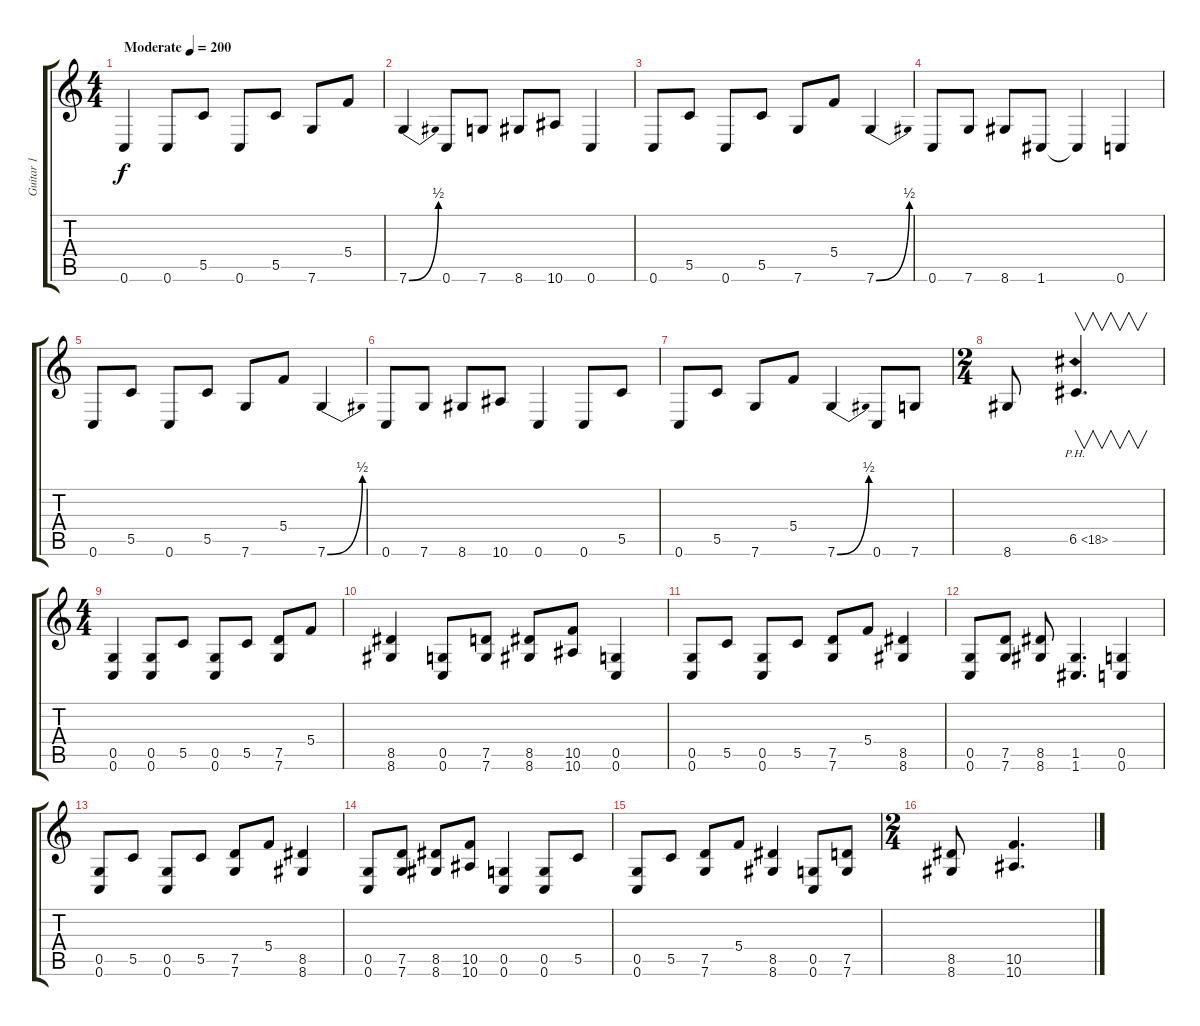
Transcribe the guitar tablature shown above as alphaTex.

\track ("Guitar 1" "Guitar 1") {instrument overdrivenguitar}
\staff {score tabs}
\tuning (D4 A3 F3 C3 G2 C2) {hide}
\ts (4 4)
\tempo (200 "Moderate")
\clef g2
\ks c
0.6.4{dy f instrument overdrivenguitar} 0.6.8 5.5.8 0.6.8 5.5.8 7.6.8 5.4.8 |
7.6{be (bend 0 0 60 2)}.4 0.6.8 7.6.8 8.6.8 10.6.8 0.6.4 |
0.6.8 5.5.8 0.6.8 5.5.8 7.6.8 5.4.8 7.6{be (bend 0 0 60 2)}.4 |
0.6.8 7.6.8 8.6.8 1.6.8 1.6{t}.4 0.6.4 |
0.6.8 5.5.8 0.6.8 5.5.8 7.6.8 5.4.8 7.6{be (bend 0 0 60 2)}.4 |
0.6.8 7.6.8 8.6.8 10.6.8 0.6.4 0.6.8 5.5.8 |
0.6.8 5.5.8 7.6.8 5.4.8 7.6{be (bend 0 0 60 2)}.4 0.6.8 7.6.8 |
\ts (2 4)
8.6.8 6.5{ph 12}.4{v d} |
\ts (4 4)
(0.5 0.6).4 (0.5 0.6).8 5.5.8 (0.5 0.6).8 5.5.8 (7.5 7.6).8 5.4.8 |
(8.5 8.6).4 (0.5 0.6).8 (7.5 7.6).8 (8.5 8.6).8 (10.5 10.6).8 (0.5 0.6).4 |
(0.5 0.6).8 5.5.8 (0.5 0.6).8 5.5.8 (7.5 7.6).8 5.4.8 (8.5 8.6).4 |
(0.5 0.6).8 (7.5 7.6).8 (8.5 8.6).8 (1.5 1.6).4{d} (0.5 0.6).4 |
(0.5 0.6).8 5.5.8 (0.5 0.6).8 5.5.8 (7.5 7.6).8 5.4.8 (8.5 8.6).4 |
(0.5 0.6).8 (7.5 7.6).8 (8.5 8.6).8 (10.5 10.6).8 (0.5 0.6).4 (0.5 0.6).8 5.5.8 |
(0.5 0.6).8 5.5.8 (7.5 7.6).8 5.4.8 (8.5 8.6).4 (0.5 0.6).8 (7.5 7.6).8 |
\ts (2 4)
(8.5 8.6).8 (10.5 10.6).4{d}
